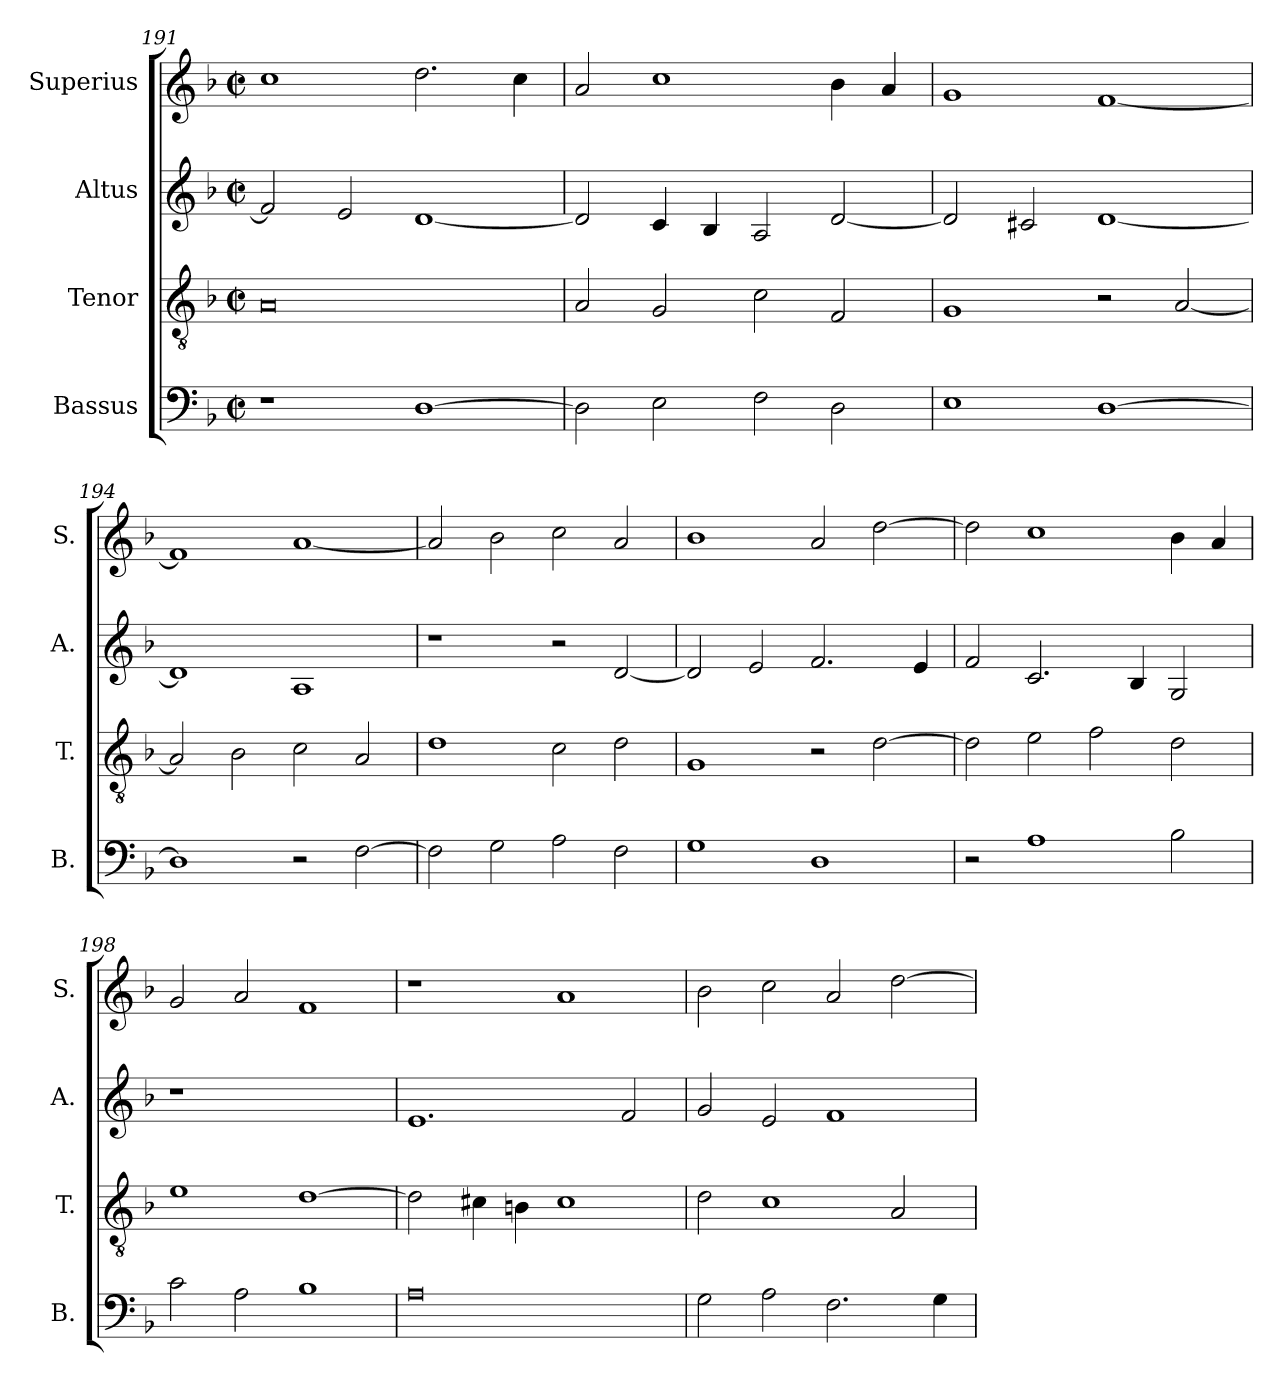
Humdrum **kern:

**kern	**kern	**kern	**kern
*part4	*part3	*part2	*part1
*staff4	*staff3	*staff2	*staff1
*I"Bassus	*I"Tenor	*I"Altus	*I"Superius
*I'B.	*I'T.	*I'A.	*I'S.
!!LO:LB:g=z
*clefF4	*clefGv2	*clefG2	*clefG2
*	*ITrd7c12	*	*
*k[b-]	*k[b-]	*k[b-]	*k[b-]
*F:	*F:	*F:	*F:
*M2/2	*M2/2	*M2/2	*M2/2
*met(c|)	*met(c|)	*met(c|)	*met(c|)
=191	=191	=191	=191
1r	0AAi	2fi/]	1cci
.	.	2ei/	.
[>1Di	.	[<1di	2.ddi\
.	.	.	4cci\
=192	=192	=192	=192
2Di\]	2AAi/	2di/]	2ai/
2Ei\	2GGi/	4ci/	1cci
.	.	4B-i/	.
2Fi\	2Ci\	2Ai/	.
2Di\	2FFi/	[<2di/	4b-i\
.	.	.	4ai/
=193	=193	=193	=193
1Ei	1GGi	2di/]	1gi
.	.	2c#Xi/	.
[>1Di	2r	[<1di	[<1fi
.	[<2AAi/	.	.
=194	=194	=194	=194
1Di]	2AAi/]	1di]	1fi]
.	2BB-i\	.	.
2r	2Ci\	1Ai	[<1ai
[>2Fi\	2AAi/	.	.
=195	=195	=195	=195
2Fi\]	1Di	1r	2ai/]
2Gi\	.	.	2b-i\
2Ai\	2Ci\	2r	2cci\
2Fi\	2Di\	[<2di/	2ai/
!!LO:LB:g=z
=196	=196	=196	=196
1Gi	1GGi	2di/]	1b-i
.	.	2ei/	.
1Di	2r	2.fi/	2ai/
.	[>2Di\	.	[>2ddi\
.	.	4ei/	.
=197	=197	=197	=197
2r	2Di\]	2fi/	2ddi\]
1Ai	2Ei\	2.ci/	1cci
.	2Fi\	.	.
.	.	4B-i/	.
2B-i\	2Di\	2Gi/	4b-i\
.	.	.	4ai/
=198	=198	=198	=198
!	!	!LO:N:vis=1	!
2ci\	1Ei	1r	2gi/
2Ai\	.	.	2ai/
1B-i	[>1Di	1ryy	1fi
!!LO:PB:g=z
=199	=199	=199	=199
0Ai	2Di\]	1.ei	1r
.	4C#Xi\	.	.
.	4BBni\	.	.
.	1C#i	.	1ai
.	.	2fi/	.
=200	=200	=200	=200
2Gi\	2Di\	2gi/	2b-i\
2Ai\	1Ci	2ei/	2cci\
2.Fi\	.	1fi	2ai/
.	2AAi/	.	[>2ddi\
4Gi\	.	.	.
=	=	=	=
*-	*-	*-	*-
